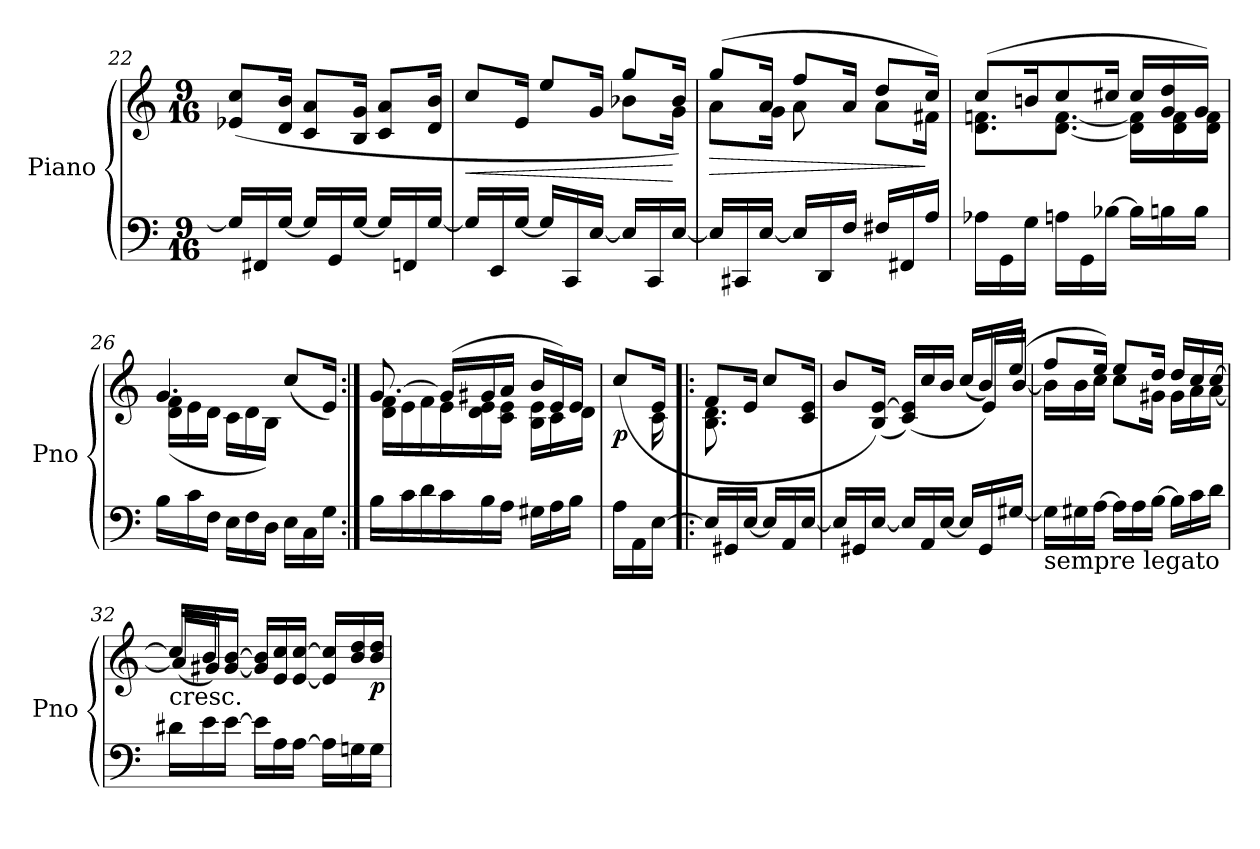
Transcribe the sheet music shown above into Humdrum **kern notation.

**kern	**kern	**dynam
*part1	*part1	*part1
*staff2	*staff1	*staff1/2
*I"Piano	*	*
*I'Pno	*	*
*clefF4	*clefG2	*
*k[]	*k[]	*
*C:	*C:	*
*M9/16	*M9/16	*
=22	=22	=22
16G/LL]	(8e-X/ 8cc/L	.
16FF#X/	.	.
[16G/JJ	16d/ 16b/Jk	.
16G/LL]	8c/ 8a/L	.
16GG/	.	.
[16G/JJ	16B/ 16g/Jk	.
16G/LL]	8c/ 8a/L	.
16FFn/	.	.
[16G/JJ	16d/ 16b/Jk	.
=23	=23	=23
!	!	!LO:HP:b
*	*^	*
16G/LL]	8cc/L	4.ryy	<
16EE/	.	.	.
[16G/JJ	16e/Jk	.	.
16G/LL]	8ee/L	.	.
16CC/	.	.	.
[16E/JJ	16g/Jk	.	.
16E/LL]	8gg/L	8b-X\L	.
16CC/	.	.	.
[16E/JJ	16b-/Jk)	16g\Jk	[
!!LO:LB:g=z	!!
=24	=24	=24	=24
!	!	!	!LO:HP:b
16E/LL]	(8gg/L	8a\L	>
16CC#X/	.	.	.
[16E/JJ	16a/Jk	16g\Jk	.
16E/LL]	8ff/L	8a\	.
16DD/	.	.	.
16F/JJ	16a/Jk	16ryy	.
16F#X/LL	8dd/L	8a\L	.
16FF#X/	.	.	.
16A/JJ	16cc/Jk)	16f#X\Jk	]
=25	=25	=25	=25
16A-X\LL	(8cc/L	8.d\ 8.fn\L	.
16GG\	.	.	.
16G\JJ	16bn/K	.	.
16An\LL	8cc/	[8.d\ [8.f\J	.
16GG\	.	.	.
[16B-X\JJ	16cc#X/Jk	.	.
16B-\LL]	16cc#/LL	16d\] 16f\]LL	.
16Bn\	16g/ 16dd/	16d\ 16f\	.
16B\JJ	16g/JJ)	16d\ 16f\JJ	.
=26	=26	=26	=26
16B\LL	4.g/	(16d\ 16f\LL	.
16c\	.	16e\	.
16F\JJ	.	16d\JJ	.
16E\LL	.	16c\LL	.
16F\	.	16d\	.
16D\JJ	.	16B\JJ)	.
16E\LL	(8cc/L	8.ryy	.
16C\	.	.	.
16G\JJ	16e/Jk)	.	.
=27:|!	=27:|!	=27:|!	=27:|!
16B\LL	[8.g/	16d\ 16f\LL	.
16c\	.	16e\	.
16d\	.	16f\	.
16c\	(16g/LL]	16e\	.
16B\	16g#X/	16d\ 16e\	.
16A\JJ	16a/JJ	16c\ 16e\JJ	.
16G#X\LL	16b/LL	16B\ 16e\LL	.
16A\	16e/)	16c\	.
16B\JJ	16e/JJ	16d\JJ	.
=28	=28	=28	=28
!	!	!	!LO:DY:b
16A\LL	(8cc/L	8ryy	p
16AA\	.	.	.
[16E\JJ	16e/Jk	16c\	.
!!LO:PB:g=z	!!
=29!|:	=29!|:	=29!|:	=29!|:
16E/LL]	8f/L	8.B\ 8.d\	.
16GG#X/	.	.	.
[16E/JJ	16e/Jk	.	.
16E/LL]	8cc/L	8.ryy	.
16AA/	.	.	.
[16E/JJ	16c/ 16e/Jk	.	.
=30	=30	=30	=30
16E/LL]	8b/L	4..ryy	.
16GG#X/	.	.	.
[16E/JJ	(16B/ [16e/Jk)	.	.
16E/LL]	(16c/ 16e/]LL)	.	.
16AA/	16cc/	.	.
[16E/JJ	16b/JJ	.	.
16E/LL]	(16cc/LL	.	.
16GG#/	16b/))	16e/LL	.
[16G#X/JJ	(16ee/JJ	[16b/JJ	.
=31	=31	=31	=31
!LO:TX:b:t=sempre legato	!	!	!
16G#\LL]	8ff/L	16b\LL]	.
16G#X\	.	16b\	.
[16A\JJ	16ee/Jk)	16cc\JJ	.
16A\LL]	8ee/L	8cc\L	.
16A\	.	.	.
[16B\JJ	16dd/Jk	16g#X\Jk	.
16B\LL]	16dd/LL	16g#\LL	.
16c\	16cc/	16a\	.
16d\JJ	[16cc/JJ	[16a\JJ	.
=32	=32	=32	=32
!	!LO:TX:b:t=cresc.	!	!
16d#X\LL	16cc/LL]	(16a/LL]	.
16e\	16b/	16g#X/JJ)	.
[16e\JJ	[16g#/ [16b/JJ	4..ryy	.
16e\LL]	16g#/] 16b/]LL	.	.
16A\	16e/ 16cc/	.	.
[16A\JJ	[16e/ [16cc/JJ	.	.
16A\LL]	16e/] 16cc/]LL	.	.
16Gn\	16b/ 16dd/	.	.
!	!	!	!LO:DY:b
16G\JJ	16b/ 16dd/JJ	.	p
*	*v	*v	*
=	=	=
*-	*-	*-
